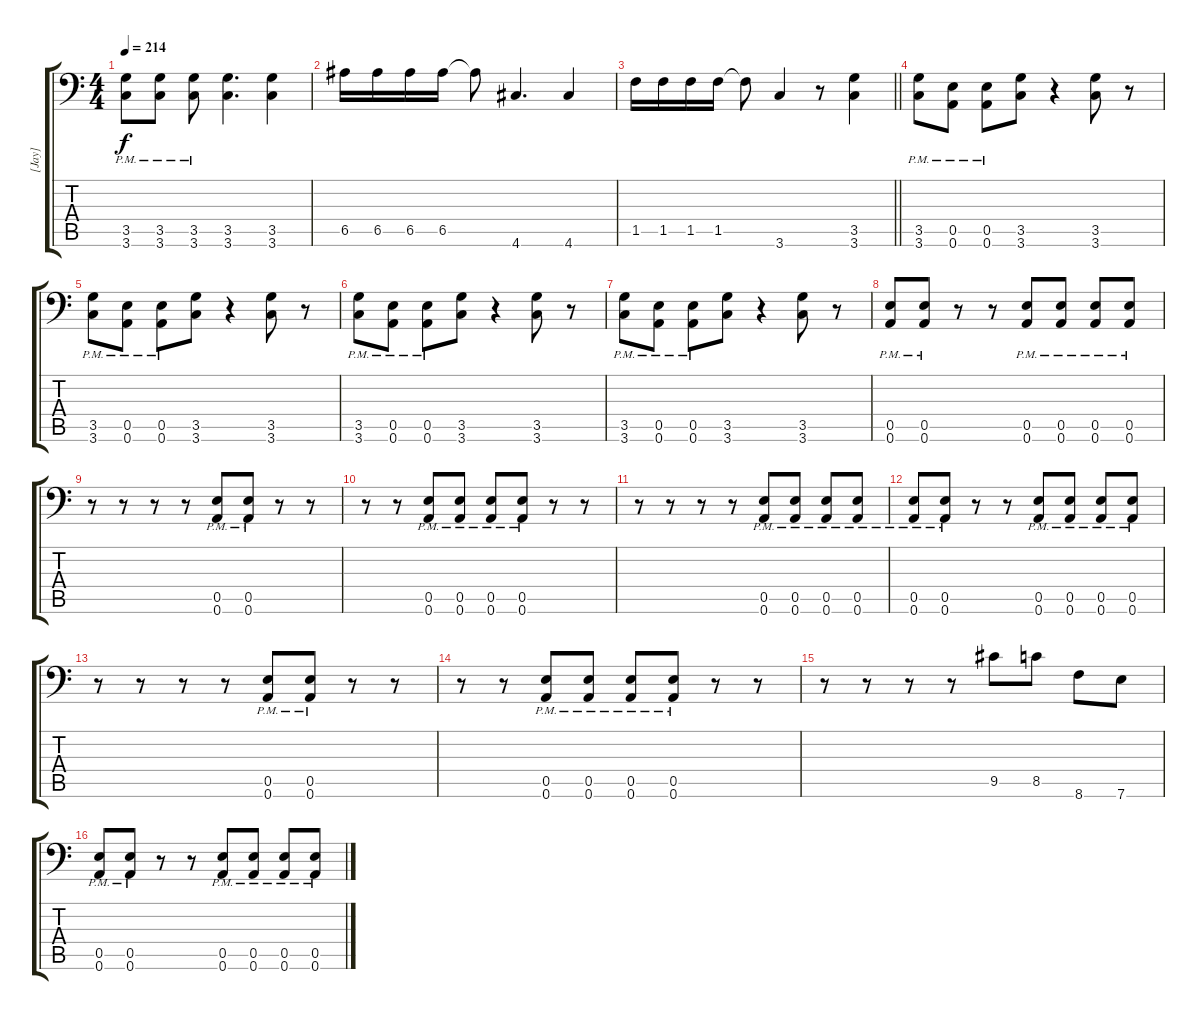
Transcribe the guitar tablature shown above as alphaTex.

\track ("[Jay]" "[Jay]") {instrument distortionguitar}
\staff {score tabs}
\tuning (B3 Gb3 D3 A2 E2 A1) {hide}
\ts (4 4)
\tempo 214
\clef f4
\ks c
(3.5{pm} 3.6{pm}).8{dy f} (3.5{pm} 3.6{pm}).8 (3.5{pm} 3.6{pm}).8 (3.5 3.6).4{d} (3.5 3.6).4 |
6.5.16 6.5.16 6.5.16 6.5.16 6.5{t}.8 4.6.4{d} 4.6.4 |
\barLineRight lightlight
1.5.16 1.5.16 1.5.16 1.5.16 1.5{t}.8 3.6.4 r.8 (3.5 3.6).4 |
(3.5{pm} 3.6{pm}).8 (0.5{pm} 0.6{pm}).8 (0.5{pm} 0.6{pm}).8 (3.5 3.6).8 r.4 (3.5 3.6).8 r.8 |
(3.5{pm} 3.6{pm}).8 (0.5{pm} 0.6{pm}).8 (0.5{pm} 0.6{pm}).8 (3.5 3.6).8 r.4 (3.5 3.6).8 r.8 |
(3.5{pm} 3.6{pm}).8 (0.5{pm} 0.6{pm}).8 (0.5{pm} 0.6{pm}).8 (3.5 3.6).8 r.4 (3.5 3.6).8 r.8 |
(3.5{pm} 3.6{pm}).8 (0.5{pm} 0.6{pm}).8 (0.5{pm} 0.6{pm}).8 (3.5 3.6).8 r.4 (3.5 3.6).8 r.8 |
(0.5{pm} 0.6{pm}).8 (0.5{pm} 0.6{pm}).8 r.8 r.8 (0.5{pm} 0.6{pm}).8 (0.5{pm} 0.6{pm}).8 (0.5{pm} 0.6{pm}).8 (0.5{pm} 0.6{pm}).8 |
r.8 r.8 r.8 r.8 (0.5{pm} 0.6{pm}).8 (0.5{pm} 0.6{pm}).8 r.8 r.8 |
r.8 r.8 (0.5{pm} 0.6{pm}).8 (0.5{pm} 0.6{pm}).8 (0.5{pm} 0.6{pm}).8 (0.5{pm} 0.6{pm}).8 r.8 r.8 |
r.8 r.8 r.8 r.8 (0.5{pm} 0.6{pm}).8 (0.5{pm} 0.6{pm}).8 (0.5{pm} 0.6{pm}).8 (0.5{pm} 0.6{pm}).8 |
(0.5{pm} 0.6{pm}).8 (0.5{pm} 0.6{pm}).8 r.8 r.8 (0.5{pm} 0.6{pm}).8 (0.5{pm} 0.6{pm}).8 (0.5{pm} 0.6{pm}).8 (0.5{pm} 0.6{pm}).8 |
r.8 r.8 r.8 r.8 (0.5{pm} 0.6{pm}).8 (0.5{pm} 0.6{pm}).8 r.8 r.8 |
r.8 r.8 (0.5{pm} 0.6{pm}).8 (0.5{pm} 0.6{pm}).8 (0.5{pm} 0.6{pm}).8 (0.5{pm} 0.6{pm}).8 r.8 r.8 |
r.8 r.8 r.8 r.8 9.5.8 8.5.8 8.6.8 7.6.8 |
(0.5{pm} 0.6{pm}).8 (0.5{pm} 0.6{pm}).8 r.8 r.8 (0.5{pm} 0.6{pm}).8 (0.5{pm} 0.6{pm}).8 (0.5{pm} 0.6{pm}).8 (0.5{pm} 0.6{pm}).8
